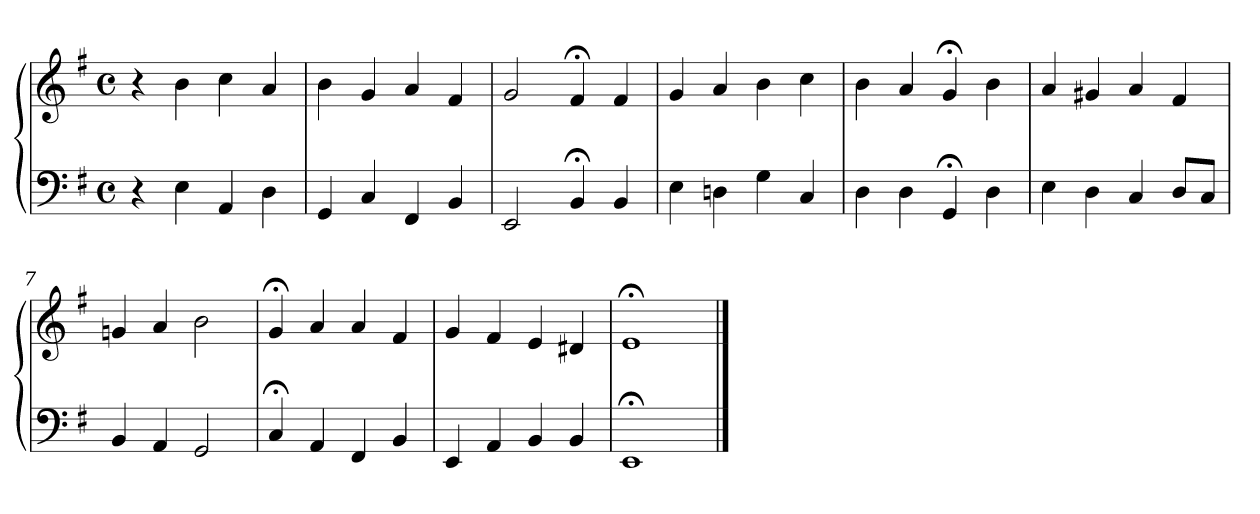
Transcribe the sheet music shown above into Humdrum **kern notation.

**kern	**kern
*part1	*part1
*staff2	*staff1
*clefF4	*clefG2
*k[f#]	*k[f#]
*M4/4	*M4/4
*met(c)	*met(c)
=1	=1
4r	4r
4E	4b
4AA	4cc
4D	4a
=2	=2
4GG	4b
4C	4g
4FF#	4a
4BB	4f#
=3	=3
2EE	2g
4BB;<	4f#;<
4BB	4f#
=4	=4
4E	4g
4Dn	4a
4G	4b
4C	4cc
=5	=5
4D	4b
4D	4a
4GG;<	4g;<
4D	4b
=6	=6
4E	4a
4D	4g#X
4C	4a
8DL	4f#
8CJ	.
=7	=7
4BB	4gn
4AA	4a
2GG	2b
!!LO:LB:g=z
=8	=8
4C;<	4g;<
4AA	4a
4FF#	4a
4BB	4f#
=9	=9
4EE	4g
4AA	4f#
4BB	4e
4BB	4d#X
=10	=10
1EE;<	1e;<
==	==
*-	*-
